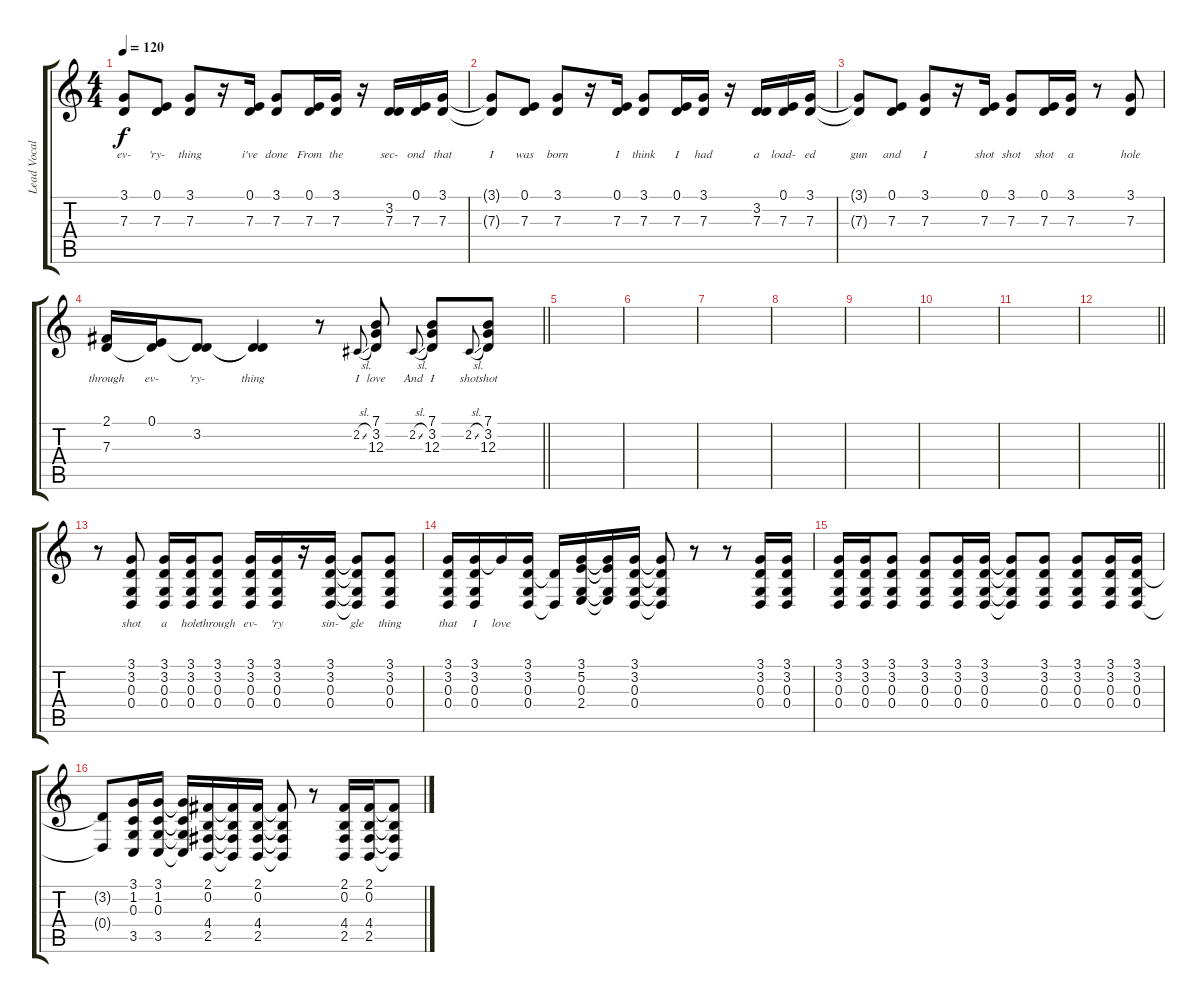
\track ("Lead Vocals" "Lead Vocal") {instrument voiceoohs}
\staff {score tabs}
\tuning (E4 B3 G3 D3 A2 E2) {hide}
\ts (4 4)
\tempo 120
\clef g2
\ks c
(3.1{t} 7.3{t}).8{lyrics (0 "ev-") lyrics (1 "") lyrics (2 "") lyrics (3 "") lyrics (4 "") dy f} (0.1 7.3).8{lyrics (0 "'ry-") lyrics (1 "") lyrics (2 "") lyrics (3 "") lyrics (4 "")} (3.1 7.3).8{lyrics (0 "thing") lyrics (1 "") lyrics (2 "") lyrics (3 "") lyrics (4 "")} r.16 (0.1 7.3).16{lyrics (0 "i've") lyrics (1 "") lyrics (2 "") lyrics (3 "") lyrics (4 "")} (3.1 7.3).8{lyrics (0 "done") lyrics (1 "") lyrics (2 "") lyrics (3 "") lyrics (4 "")} (0.1 7.3).16{lyrics (0 "From") lyrics (1 "") lyrics (2 "") lyrics (3 "") lyrics (4 "")} (3.1 7.3).16{lyrics (0 "the") lyrics (1 "") lyrics (2 "") lyrics (3 "") lyrics (4 "")} r.16 (3.2 7.3).16{lyrics (0 "sec-") lyrics (1 "") lyrics (2 "") lyrics (3 "") lyrics (4 "")} (0.1 7.3).16{lyrics (0 "ond") lyrics (1 "") lyrics (2 "") lyrics (3 "") lyrics (4 "")} (3.1 7.3).16{lyrics (0 "that") lyrics (1 "") lyrics (2 "") lyrics (3 "") lyrics (4 "")} |
(3.1{t} 7.3{t}).8{lyrics (0 "I") lyrics (1 "") lyrics (2 "") lyrics (3 "") lyrics (4 "")} (0.1 7.3).8{lyrics (0 "was") lyrics (1 "") lyrics (2 "") lyrics (3 "") lyrics (4 "")} (3.1 7.3).8{lyrics (0 "born") lyrics (1 "") lyrics (2 "") lyrics (3 "") lyrics (4 "")} r.16 (0.1 7.3).16{lyrics (0 "I") lyrics (1 "") lyrics (2 "") lyrics (3 "") lyrics (4 "")} (3.1 7.3).8{lyrics (0 "think") lyrics (1 "") lyrics (2 "") lyrics (3 "") lyrics (4 "")} (0.1 7.3).16{lyrics (0 "I") lyrics (1 "") lyrics (2 "") lyrics (3 "") lyrics (4 "")} (3.1 7.3).16{lyrics (0 "had") lyrics (1 "") lyrics (2 "") lyrics (3 "") lyrics (4 "")} r.16 (3.2 7.3).16{lyrics (0 "a") lyrics (1 "") lyrics (2 "") lyrics (3 "") lyrics (4 "")} (0.1 7.3).16{lyrics (0 "load-") lyrics (1 "") lyrics (2 "") lyrics (3 "") lyrics (4 "")} (3.1 7.3).16{lyrics (0 "ed") lyrics (1 "") lyrics (2 "") lyrics (3 "") lyrics (4 "")} |
(3.1{t} 7.3{t}).8{lyrics (0 "gun") lyrics (1 "") lyrics (2 "") lyrics (3 "") lyrics (4 "")} (0.1 7.3).8{lyrics (0 "and") lyrics (1 "") lyrics (2 "") lyrics (3 "") lyrics (4 "")} (3.1 7.3).8{lyrics (0 "I") lyrics (1 "") lyrics (2 "") lyrics (3 "") lyrics (4 "")} r.16 (0.1 7.3).16{lyrics (0 "shot") lyrics (1 "") lyrics (2 "") lyrics (3 "") lyrics (4 "")} (3.1 7.3).8{lyrics (0 "shot") lyrics (1 "") lyrics (2 "") lyrics (3 "") lyrics (4 "")} (0.1 7.3).16{lyrics (0 "shot") lyrics (1 "") lyrics (2 "") lyrics (3 "") lyrics (4 "")} (3.1 7.3).16{lyrics (0 "a") lyrics (1 "") lyrics (2 "") lyrics (3 "") lyrics (4 "")} r.8 (3.1 7.3).8{lyrics (0 "hole") lyrics (1 "") lyrics (2 "") lyrics (3 "") lyrics (4 "")} |
\barLineRight lightlight
(2.1 7.3).16{lyrics (0 "through") lyrics (1 "") lyrics (2 "") lyrics (3 "") lyrics (4 "")} (0.1 7.3{t}).16{lyrics (0 "ev-") lyrics (1 "") lyrics (2 "") lyrics (3 "") lyrics (4 "")} (3.2 7.3{t}).8{lyrics (0 "'ry-") lyrics (1 "") lyrics (2 "") lyrics (3 "") lyrics (4 "")} (3.2{t} 7.3{t}).4{lyrics (0 "thing") lyrics (1 "") lyrics (2 "") lyrics (3 "") lyrics (4 "")} r.8 2.2{sl}.8{lyrics (0 "I") lyrics (1 "") lyrics (2 "") lyrics (3 "") lyrics (4 "") gr onbeat} (7.1 3.2 12.3).8{lyrics (0 "love") lyrics (1 "") lyrics (2 "") lyrics (3 "") lyrics (4 "")} 2.2{sl}.8{lyrics (0 "And") lyrics (1 "") lyrics (2 "") lyrics (3 "") lyrics (4 "") gr onbeat} (7.1 3.2 12.3).8{lyrics (0 "I") lyrics (1 "") lyrics (2 "") lyrics (3 "") lyrics (4 "")} 2.2{sl}.8{lyrics (0 "shot") lyrics (1 "") lyrics (2 "") lyrics (3 "") lyrics (4 "") gr onbeat} (7.1 3.2 12.3).8{lyrics (0 "shot") lyrics (1 "") lyrics (2 "") lyrics (3 "") lyrics (4 "")} |
|
|
|
|
|
|
|
\barLineRight lightlight
|
r.8 (3.1 3.2 0.3 0.4).8{lyrics (0 "shot") lyrics (1 "") lyrics (2 "") lyrics (3 "") lyrics (4 "")} (3.1 3.2 0.3 0.4).16{lyrics (0 "a") lyrics (1 "") lyrics (2 "") lyrics (3 "") lyrics (4 "")} (3.1 3.2 0.3 0.4).16{lyrics (0 "hole") lyrics (1 "") lyrics (2 "") lyrics (3 "") lyrics (4 "")} (3.1 3.2 0.3 0.4).8{lyrics (0 "through") lyrics (1 "") lyrics (2 "") lyrics (3 "") lyrics (4 "")} (3.1 3.2 0.3 0.4).16{lyrics (0 "ev-") lyrics (1 "") lyrics (2 "") lyrics (3 "") lyrics (4 "")} (3.1 3.2 0.3 0.4).16{lyrics (0 "'ry") lyrics (1 "") lyrics (2 "") lyrics (3 "") lyrics (4 "")} r.16 (3.1 3.2 0.3 0.4).16{lyrics (0 "sin-") lyrics (1 "") lyrics (2 "") lyrics (3 "") lyrics (4 "")} (3.1{t} 3.2{t} 0.3{t} 0.4{t}).8{lyrics (0 "gle") lyrics (1 "") lyrics (2 "") lyrics (3 "") lyrics (4 "")} (3.1 3.2 0.3 0.4).8{lyrics (0 "thing") lyrics (1 "") lyrics (2 "") lyrics (3 "") lyrics (4 "")} |
(3.1 3.2 0.3 0.4).16{lyrics (0 "that") lyrics (1 "") lyrics (2 "") lyrics (3 "") lyrics (4 "")} (3.1 3.2 0.3 0.4).16{lyrics (0 "I") lyrics (1 "") lyrics (2 "") lyrics (3 "") lyrics (4 "")} 3.1{t}.16{lyrics (0 "love") lyrics (1 "") lyrics (2 "") lyrics (3 "") lyrics (4 "")} (3.1 3.2 0.3 0.4).16 (3.2{t} 0.4{t}).16 (3.1 5.2 0.3 2.4).16 (3.1{t} 5.2{t} 0.3{t} 2.4{t}).16 (3.1 3.2 0.3 0.4).16 (3.1{t} 3.2{t} 0.3{t} 0.4{t}).8 r.8 r.8 (3.1 3.2 0.3 0.4).16 (3.1 3.2 0.3 0.4).16 |
(3.1 3.2 0.3 0.4).16 (3.1 3.2 0.3 0.4).16 (3.1 3.2 0.3 0.4).8 (3.1 3.2 0.3 0.4).8 (3.1 3.2 0.3 0.4).16 (3.1 3.2 0.3 0.4).16 (3.1{t} 3.2{t} 0.3{t} 0.4{t}).8 (3.1 3.2 0.3 0.4).8 (3.1 3.2 0.3 0.4).8 (3.1 3.2 0.3 0.4).16 (3.1 3.2 0.3 0.4).16 |
(3.2{t} 0.4{t}).8 (3.1 1.2 0.3 3.5).16 (3.1 1.2 0.3 3.5).16 (3.1{t} 1.2{t} 0.3{t} 3.5{t}).16 (2.1 0.2 4.4 2.5).16 (2.1{t} 0.2{t} 4.4{t} 2.5{t}).16 (2.1 0.2 4.4 2.5).16 (2.1{t} 0.2{t} 4.4{t} 2.5{t}).8 r.8 (2.1 0.2 4.4 2.5).16 (2.1 0.2 4.4 2.5).16 (2.1{t} 0.2{t} 4.4{t} 2.5{t}).8
